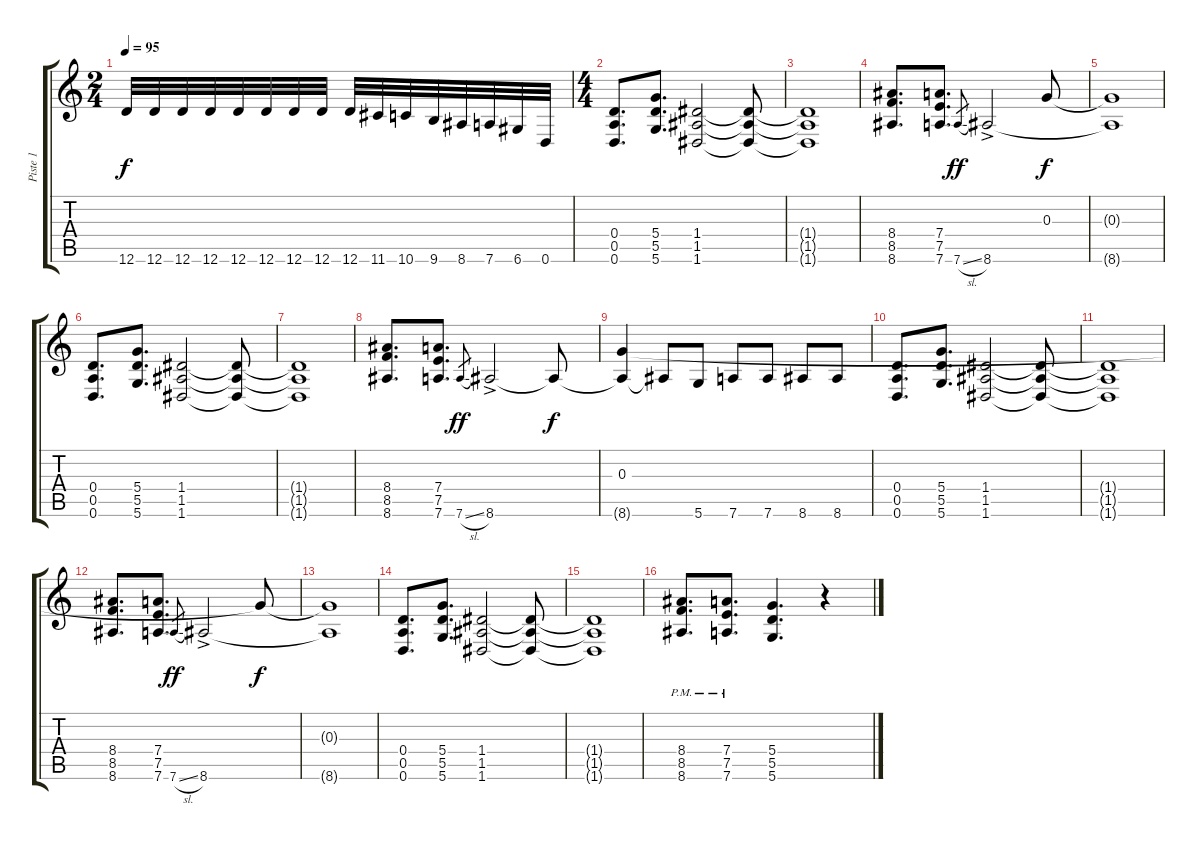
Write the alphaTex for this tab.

\track ("Piste 1" "Piste 1") {instrument overdrivenguitar}
\staff {score tabs}
\tuning (E4 B3 G3 D3 A2 D2) {hide}
\ts (2 4)
\tempo 95
\clef g2
\ks c
12.6.32{dy f} 12.6.32 12.6.32 12.6.32 12.6.32 12.6.32 12.6.32 12.6.32 12.6.32 11.6.32 10.6.32 9.6.32 8.6.32 7.6.32 6.6.32 0.6.32 |
\ts (4 4)
(0.4 0.5 0.6).8{d} (5.4 5.5 5.6).8{d} (1.4 1.5 1.6).2 (1.4{t} 1.5{t} 1.6{t}).8 |
(1.4{t} 1.5{t} 1.6{t}).1 |
(8.4 8.5 8.6).8{d} (7.4 7.5 7.6).8{d} 7.6{sl}.8{gr dy ff} 8.6{ac}.2 0.3.8{dy f} |
(0.3{t} 8.6{t}).1 |
(0.4 0.5 0.6).8{d} (5.4 5.5 5.6).8{d} (1.4 1.5 1.6).2 (1.4{t} 1.5{t} 1.6{t}).8 |
(1.4{t} 1.5{t} 1.6{t}).1 |
(8.4 8.5 8.6).8{d} (7.4 7.5 7.6).8{d} 7.6{sl}.8{gr dy ff} 8.6{ac}.2 8.6{t}.8{dy f} |
(0.3 8.6{t}).4 8.6{t}.8 5.6.8 7.6.8 7.6.8 8.6.8 8.6.8 |
(0.4 0.5 0.6).8{d} (5.4 5.5 5.6).8{d} (1.4 1.5 1.6).2 (1.4{t} 1.5{t} 1.6{t}).8 |
(1.4{t} 1.5{t} 1.6{t}).1 |
(8.4 8.5 8.6).8{d} (7.4 7.5 7.6).8{d} 7.6{sl}.8{gr dy ff} 8.6{ac}.2 0.3{t}.8{dy f} |
(0.3{t} 8.6{t}).1 |
(0.4 0.5 0.6).8{d} (5.4 5.5 5.6).8{d} (1.4 1.5 1.6).2 (1.4{t} 1.5{t} 1.6{t}).8 |
(1.4{t} 1.5{t} 1.6{t}).1 |
(8.4{pm} 8.5{pm} 8.6{pm}).8{d} (7.4{pm} 7.5{pm} 7.6{pm}).8{d} (5.4 5.5 5.6).4{d} r.4
